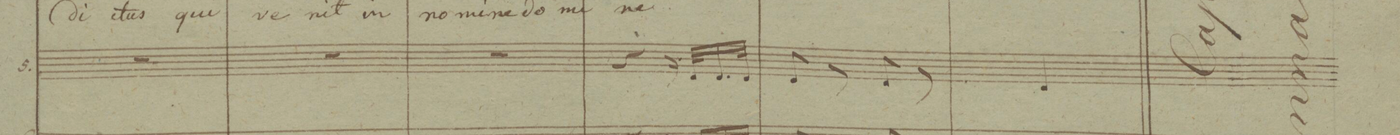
**kern
*I""Violini
*clefG2
*k[b-e-]
*M2/4
2r
=58
2r
=59
2r
=60
4r
16.r
32d/KLL
16.d/
32d/JJk
=61
8d/
8r
8d/
8r
=62
4d/
==
*-
